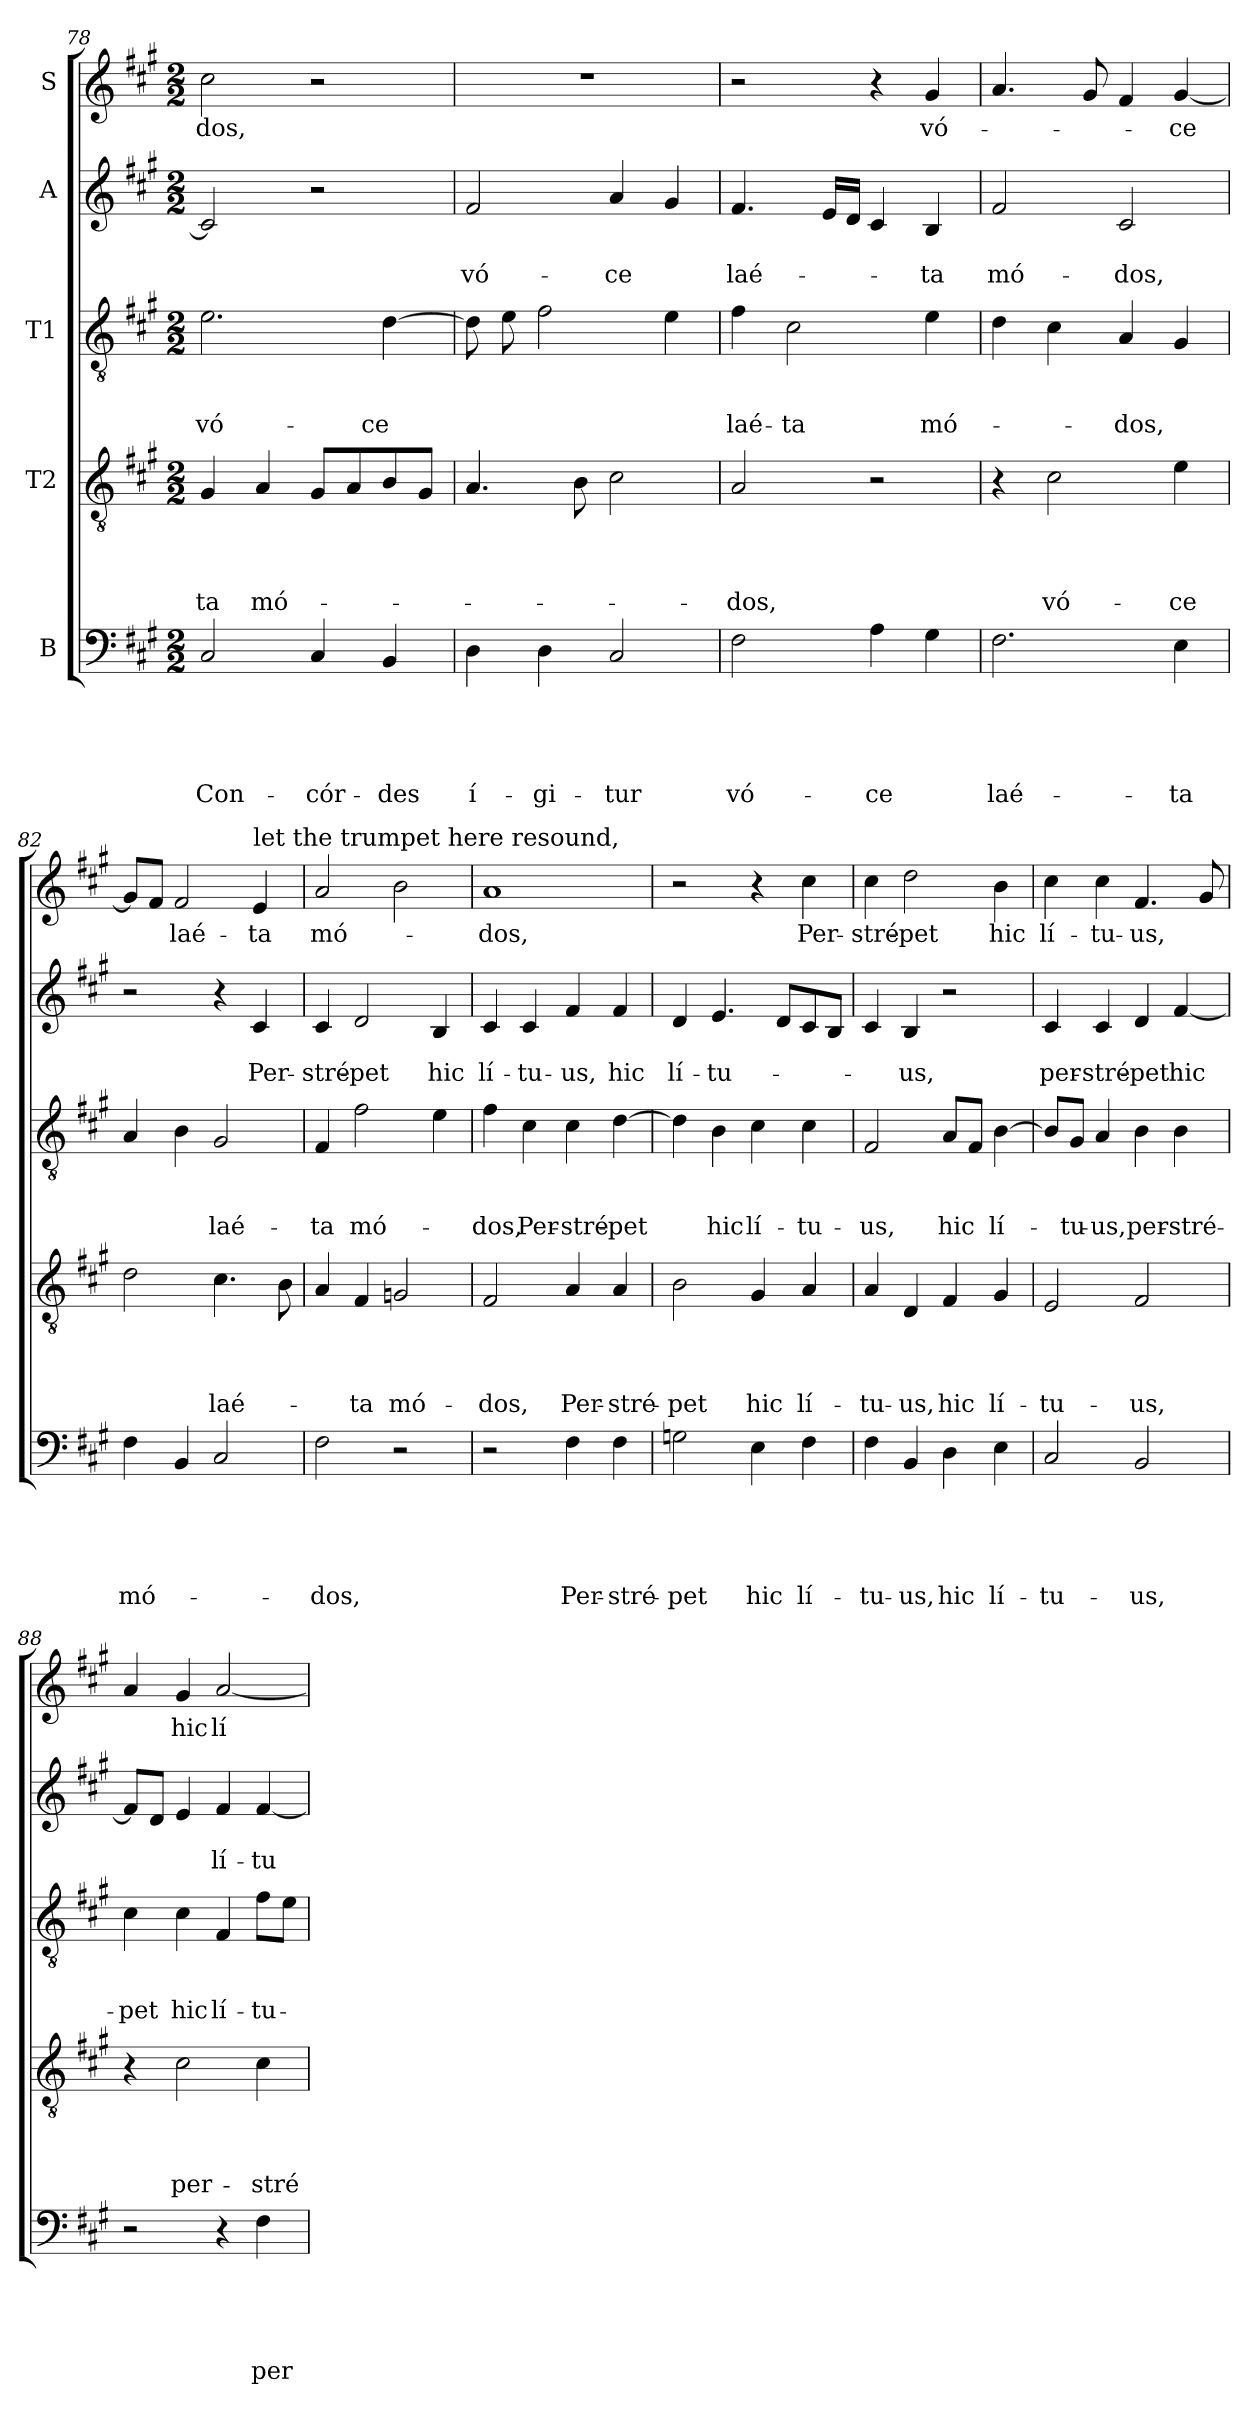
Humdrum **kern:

**kern	**text	**text	**text	**text	**text	**kern	**text	**text	**text	**text	**kern	**text	**text	**text	**kern	**text	**text	**kern	**text
*part5	*part5	*part5	*part5	*part5	*part5	*part4	*part4	*part4	*part4	*part4	*part3	*part3	*part3	*part3	*part2	*part2	*part2	*part1	*part1
*staff5	*staff5	*staff5	*staff5	*staff5	*staff5	*staff4	*staff4	*staff4	*staff4	*staff4	*staff3	*staff3	*staff3	*staff3	*staff2	*staff2	*staff2	*staff1	*staff1
*I"B	*	*	*	*	*	*I"T2	*	*	*	*	*I"T1	*	*	*	*I"A	*	*	*I"S	*
!!LO:PB:g=z
*clefF4	*	*	*	*	*	*clefGv2	*	*	*	*	*clefGv2	*	*	*	*clefG2	*	*	*clefG2	*
*k[f#c#g#]	*	*	*	*	*	*k[f#c#g#]	*	*	*	*	*k[f#c#g#]	*	*	*	*k[f#c#g#]	*	*	*k[f#c#g#]	*
*A:	*	*	*	*	*	*A:	*	*	*	*	*A:	*	*	*	*A:	*	*	*A:	*
*M2/2	*	*	*	*	*	*M2/2	*	*	*	*	*M2/2	*	*	*	*M2/2	*	*	*M2/2	*
=78	=78	=78	=78	=78	=78	=78	=78	=78	=78	=78	=78	=78	=78	=78	=78	=78	=78	=78	=78
!	!	!	!	!	!LO:LY:b	!	!	!	!	!LO:LY:b	!	!	!	!LO:LY:b	!	!	!	!	!LO:LY:b
2C#/	.	.	.	.	Con-	4G#i/	.	.	.	-ta	2.e\	.	.	vó-	2c#/]	.	.	2cc#\	-dos,
!	!	!	!	!	!	!	!	!	!	!LO:LY:b	!	!	!	!	!	!	!	!	!
.	.	.	.	.	.	4A/	.	.	.	mó-	.	.	.	.	.	.	.	.	.
!	!	!	!	!	!LO:LY:b	!	!	!	!	!	!	!	!	!	!	!	!	!	!
4C#/	.	.	.	.	-cór-	8G#/L	.	.	.	.	.	.	.	.	2r	.	.	2r	.
.	.	.	.	.	.	8A/	.	.	.	.	.	.	.	.	.	.	.	.	.
!	!	!	!	!	!LO:LY:b	!	!	!	!	!	!	!	!	!LO:LY:b	!	!	!	!	!
4BB/	.	.	.	.	-des	8B/	.	.	.	.	[4d\	.	.	-ce	.	.	.	.	.
.	.	.	.	.	.	8G#/J	.	.	.	.	.	.	.	.	.	.	.	.	.
=79	=79	=79	=79	=79	=79	=79	=79	=79	=79	=79	=79	=79	=79	=79	=79	=79	=79	=79	=79
!	!	!	!	!	!LO:LY:b	!	!	!	!	!	!	!	!	!	!	!	!LO:LY:b	!	!
4D\	.	.	.	.	í-	4.A/	.	.	.	.	8d\]	.	.	.	2f#/	.	vó-	1r	.
.	.	.	.	.	.	.	.	.	.	.	8e\	.	.	.	.	.	.	.	.
!	!	!	!	!	!LO:LY:b	!	!	!	!	!	!	!	!	!	!	!	!	!	!
4D\	.	.	.	.	-gi-	.	.	.	.	.	2f#\	.	.	.	.	.	.	.	.
.	.	.	.	.	.	8B\	.	.	.	.	.	.	.	.	.	.	.	.	.
!	!	!	!	!	!LO:LY:b	!	!	!	!	!	!	!	!	!	!	!	!LO:LY:b	!	!
2C#/	.	.	.	.	-tur	2c#\	.	.	.	.	.	.	.	.	4a/	.	-ce	.	.
.	.	.	.	.	.	.	.	.	.	.	4e\	.	.	.	4g#/	.	.	.	.
=80	=80	=80	=80	=80	=80	=80	=80	=80	=80	=80	=80	=80	=80	=80	=80	=80	=80	=80	=80
!	!	!	!	!	!LO:LY:b	!	!	!	!	!LO:LY:b	!	!	!	!LO:LY:b	!	!	!LO:LY:b	!	!
2F#\	.	.	.	.	vó-	2A/	.	.	.	-dos,	4f#\	.	.	laé-	4.f#/	.	laé-	2r	.
!	!	!	!	!	!	!	!	!	!	!	!	!	!	!LO:LY:b	!	!	!	!	!
.	.	.	.	.	.	.	.	.	.	.	2c#\	.	.	-ta	.	.	.	.	.
.	.	.	.	.	.	.	.	.	.	.	.	.	.	.	16e/LL	.	.	.	.
.	.	.	.	.	.	.	.	.	.	.	.	.	.	.	16d/JJ	.	.	.	.
!	!	!	!	!	!LO:LY:b	!	!	!	!	!	!	!	!	!	!	!	!	!	!
4A\	.	.	.	.	-ce	2r	.	.	.	.	.	.	.	.	4c#/	.	.	4r	.
!	!	!	!	!	!	!	!	!	!	!	!	!	!	!LO:LY:b	!	!	!LO:LY:b	!	!LO:LY:b
4G#\	.	.	.	.	.	.	.	.	.	.	4e\	.	.	mó-	4B/	.	-ta	4g#/	vó-
=81	=81	=81	=81	=81	=81	=81	=81	=81	=81	=81	=81	=81	=81	=81	=81	=81	=81	=81	=81
!	!	!	!	!	!LO:LY:b	!	!	!	!	!	!	!	!	!	!	!	!LO:LY:b	!	!
2.F#\	.	.	.	.	laé-	4r	.	.	.	.	4d\	.	.	.	2f#/	.	mó-	4.a/	.
!	!	!	!	!	!	!	!	!	!	!LO:LY:b	!	!	!	!	!	!	!	!	!
.	.	.	.	.	.	2c#\	.	.	.	vó-	4c#\	.	.	.	.	.	.	.	.
.	.	.	.	.	.	.	.	.	.	.	.	.	.	.	.	.	.	8g#/	.
!	!	!	!	!	!	!	!	!	!	!	!	!	!	!LO:LY:b	!	!	!LO:LY:b	!	!
.	.	.	.	.	.	.	.	.	.	.	4A/	.	.	-dos,	2c#/	.	-dos,	4f#/	.
!	!	!	!	!	!LO:LY:b	!	!	!	!	!LO:LY:b	!	!	!	!	!	!	!	!	!LO:LY:b
4E\	.	.	.	.	-ta	4e\	.	.	.	-ce	4G#/	.	.	.	.	.	.	[4g#/	-ce
=82	=82	=82	=82	=82	=82	=82	=82	=82	=82	=82	=82	=82	=82	=82	=82	=82	=82	=82	=82
!	!	!	!	!	!LO:LY:b	!	!	!	!	!	!	!	!	!	!	!	!	!	!
4F#\	.	.	.	.	mó-	2d\	.	.	.	.	4A/	.	.	.	2r	.	.	8g#/L]	.
.	.	.	.	.	.	.	.	.	.	.	.	.	.	.	.	.	.	8f#/J	.
!	!	!	!	!	!	!	!	!	!	!	!	!	!	!	!	!	!	!	!LO:LY:b
4BB/	.	.	.	.	.	.	.	.	.	.	4B\	.	.	.	.	.	.	2f#/	laé-
!	!	!	!	!	!	!	!	!	!	!LO:LY:b	!	!	!	!LO:LY:b	!	!	!	!	!
2C#/	.	.	.	.	.	4.c#\	.	.	.	laé-	2G#/	.	.	laé-	4r	.	.	.	.
!	!	!	!	!	!	!	!	!	!	!	!	!	!	!	!	!	!	!LO:TX:a:t=let the trumpet here resound,	!
!	!	!	!	!	!	!	!	!	!	!	!	!	!	!	!	!	!LO:LY:b	!	!LO:LY:b
.	.	.	.	.	.	.	.	.	.	.	.	.	.	.	4c#/	.	Per-	4e/	-ta
.	.	.	.	.	.	8B\	.	.	.	.	.	.	.	.	.	.	.	.	.
!!LO:LB:g=z
=83	=83	=83	=83	=83	=83	=83	=83	=83	=83	=83	=83	=83	=83	=83	=83	=83	=83	=83	=83
!	!	!	!	!	!LO:LY:b	!	!	!	!	!	!	!	!	!LO:LY:b	!	!	!LO:LY:b	!	!LO:LY:b
2F#\	.	.	.	.	-dos,	4A/	.	.	.	.	4F#/	.	.	-ta	4c#/	.	-stré-	2a/	mó-
!	!	!	!	!	!	!	!	!	!	!LO:LY:b	!	!	!	!LO:LY:b	!	!	!LO:LY:b	!	!
.	.	.	.	.	.	4F#/	.	.	.	-ta	2f#\	.	.	mó-	2d/	.	-pet	.	.
!	!	!	!	!	!	!	!	!	!	!LO:LY:b	!	!	!	!	!	!	!	!	!
2r	.	.	.	.	.	2Gni/	.	.	.	mó-	.	.	.	.	.	.	.	2b\	.
!	!	!	!	!	!	!	!	!	!	!	!	!	!	!	!	!	!LO:LY:b	!	!
.	.	.	.	.	.	.	.	.	.	.	4e\	.	.	.	4B/	.	hic	.	.
=84	=84	=84	=84	=84	=84	=84	=84	=84	=84	=84	=84	=84	=84	=84	=84	=84	=84	=84	=84
!	!	!	!	!	!	!	!	!	!	!LO:LY:b	!	!	!	!LO:LY:b	!	!	!LO:LY:b	!	!LO:LY:b
2r	.	.	.	.	.	2F#/	.	.	.	-dos,	4f#\	.	.	-dos,	4c#/	.	lí-	1a	-dos,
!	!	!	!	!	!	!	!	!	!	!	!	!	!	!LO:LY:b	!	!	!LO:LY:b	!	!
.	.	.	.	.	.	.	.	.	.	.	4c#\	.	.	Per-	4c#/	.	-tu-	.	.
!	!	!	!	!	!LO:LY:b	!	!	!	!	!LO:LY:b	!	!	!	!LO:LY:b	!	!	!LO:LY:b	!	!
4F#\	.	.	.	.	Per-	4A/	.	.	.	Per-	4c#\	.	.	-stré-	4f#/	.	-us,	.	.
!	!	!	!	!	!LO:LY:b	!	!	!	!	!LO:LY:b	!	!	!	!LO:LY:b	!	!	!LO:LY:b	!	!
4F#\	.	.	.	.	-stré-	4A/	.	.	.	-stré-	[4d\	.	.	-pet	4f#/	.	hic	.	.
=85	=85	=85	=85	=85	=85	=85	=85	=85	=85	=85	=85	=85	=85	=85	=85	=85	=85	=85	=85
!	!	!	!	!	!LO:LY:b	!	!	!	!	!LO:LY:b	!	!	!	!	!	!	!LO:LY:b	!	!
2Gni\	.	.	.	.	-pet	2B\	.	.	.	-pet	4d\]	.	.	.	4d/	.	lí-	2r	.
!	!	!	!	!	!	!	!	!	!	!	!	!	!	!LO:LY:b	!	!	!LO:LY:b	!	!
.	.	.	.	.	.	.	.	.	.	.	4B\	.	.	hic	4.e/	.	-tu-	.	.
!	!	!	!	!	!LO:LY:b	!	!	!	!	!LO:LY:b	!	!	!	!LO:LY:b	!	!	!	!	!
4E\	.	.	.	.	hic	4G#/	.	.	.	hic	4c#\	.	.	lí-	.	.	.	4r	.
.	.	.	.	.	.	.	.	.	.	.	.	.	.	.	8d/L	.	.	.	.
!	!	!	!	!	!LO:LY:b	!	!	!	!	!LO:LY:b	!	!	!	!LO:LY:b	!	!	!	!	!LO:LY:b
4F#\	.	.	.	.	lí-	4A/	.	.	.	lí-	4c#\	.	.	-tu-	8c#/	.	.	4cc#\	Per-
.	.	.	.	.	.	.	.	.	.	.	.	.	.	.	8B/J	.	.	.	.
=86	=86	=86	=86	=86	=86	=86	=86	=86	=86	=86	=86	=86	=86	=86	=86	=86	=86	=86	=86
!	!	!	!	!	!LO:LY:b	!	!	!	!	!LO:LY:b	!	!	!	!LO:LY:b	!	!	!	!	!LO:LY:b
4F#\	.	.	.	.	-tu-	4A/	.	.	.	-tu-	2F#/	.	.	-us,	4c#/	.	.	4cc#\	-stré-
!	!	!	!	!	!LO:LY:b	!	!	!	!	!LO:LY:b	!	!	!	!	!	!	!LO:LY:b	!	!LO:LY:b
4BB/	.	.	.	.	-us,	4D/	.	.	.	-us,	.	.	.	.	4B/	.	-us,	2dd\	-pet
!	!	!	!	!	!LO:LY:b	!	!	!	!	!LO:LY:b	!	!	!	!LO:LY:b	!	!	!	!	!
4D\	.	.	.	.	hic	4F#/	.	.	.	hic	8A/L	.	.	hic	2r	.	.	.	.
.	.	.	.	.	.	.	.	.	.	.	8F#/J	.	.	.	.	.	.	.	.
!	!	!	!	!	!LO:LY:b	!	!	!	!	!LO:LY:b	!	!	!	!LO:LY:b	!	!	!	!	!LO:LY:b
4E\	.	.	.	.	lí-	4G#/	.	.	.	lí-	[4B\	.	.	lí-	.	.	.	4b\	hic
=87	=87	=87	=87	=87	=87	=87	=87	=87	=87	=87	=87	=87	=87	=87	=87	=87	=87	=87	=87
!	!	!	!	!	!LO:LY:b	!	!	!	!	!LO:LY:b	!	!	!	!	!	!	!LO:LY:b	!	!LO:LY:b
2C#/	.	.	.	.	-tu-	2E/	.	.	.	-tu-	8B/L]	.	.	.	4c#/	.	per-	4cc#\	lí-
!	!	!	!	!	!	!	!	!	!	!	!	!	!	!LO:LY:b	!	!	!	!	!
.	.	.	.	.	.	.	.	.	.	.	8G#/J	.	.	-tu-	.	.	.	.	.
!	!	!	!	!	!	!	!	!	!	!	!	!	!	!LO:LY:b	!	!	!LO:LY:b	!	!LO:LY:b
.	.	.	.	.	.	.	.	.	.	.	4A/	.	.	-us,	4c#/	.	-stré-	4cc#\	-tu-
!	!	!	!	!	!LO:LY:b	!	!	!	!	!LO:LY:b	!	!	!	!LO:LY:b	!	!	!LO:LY:b	!	!LO:LY:b
2BB/	.	.	.	.	-us,	2F#/	.	.	.	-us,	4B\	.	.	per-	4d/	.	-pet	4.f#/	-us,
!	!	!	!	!	!	!	!	!	!	!	!	!	!	!LO:LY:b	!	!	!LO:LY:b	!	!
.	.	.	.	.	.	.	.	.	.	.	4B\	.	.	-stré-	[4f#/	.	hic	.	.
.	.	.	.	.	.	.	.	.	.	.	.	.	.	.	.	.	.	8g#/	.
!!LO:PB:g=z
=88	=88	=88	=88	=88	=88	=88	=88	=88	=88	=88	=88	=88	=88	=88	=88	=88	=88	=88	=88
!	!	!	!	!	!	!	!	!	!	!	!	!	!	!LO:LY:b	!	!	!	!	!
2r	.	.	.	.	.	4r	.	.	.	.	4c#\	.	.	-pet	8f#/L]	.	.	4a/	.
.	.	.	.	.	.	.	.	.	.	.	.	.	.	.	8d/J	.	.	.	.
!	!	!	!	!	!	!	!	!	!	!LO:LY:b	!	!	!	!LO:LY:b	!	!	!	!	!LO:LY:b
.	.	.	.	.	.	2c#\	.	.	.	per-	4c#\	.	.	hic	4e/	.	.	4g#/	hic
!	!	!	!	!	!	!	!	!	!	!	!	!	!	!LO:LY:b	!	!	!LO:LY:b	!	!LO:LY:b
4r	.	.	.	.	.	.	.	.	.	.	4F#/	.	.	lí-	4f#/	.	lí-	[2a/	lí-
!	!	!	!	!	!LO:LY:b	!	!	!	!	!LO:LY:b	!	!	!	!LO:LY:b	!	!	!LO:LY:b	!	!
4F#\	.	.	.	.	per-	4c#\	.	.	.	-stré-	8f#\L	.	.	-tu-	[4f#/	.	-tu-	.	.
.	.	.	.	.	.	.	.	.	.	.	8e\J	.	.	.	.	.	.	.	.
=	=	=	=	=	=	=	=	=	=	=	=	=	=	=	=	=	=	=	=
*-	*-	*-	*-	*-	*-	*-	*-	*-	*-	*-	*-	*-	*-	*-	*-	*-	*-	*-	*-
